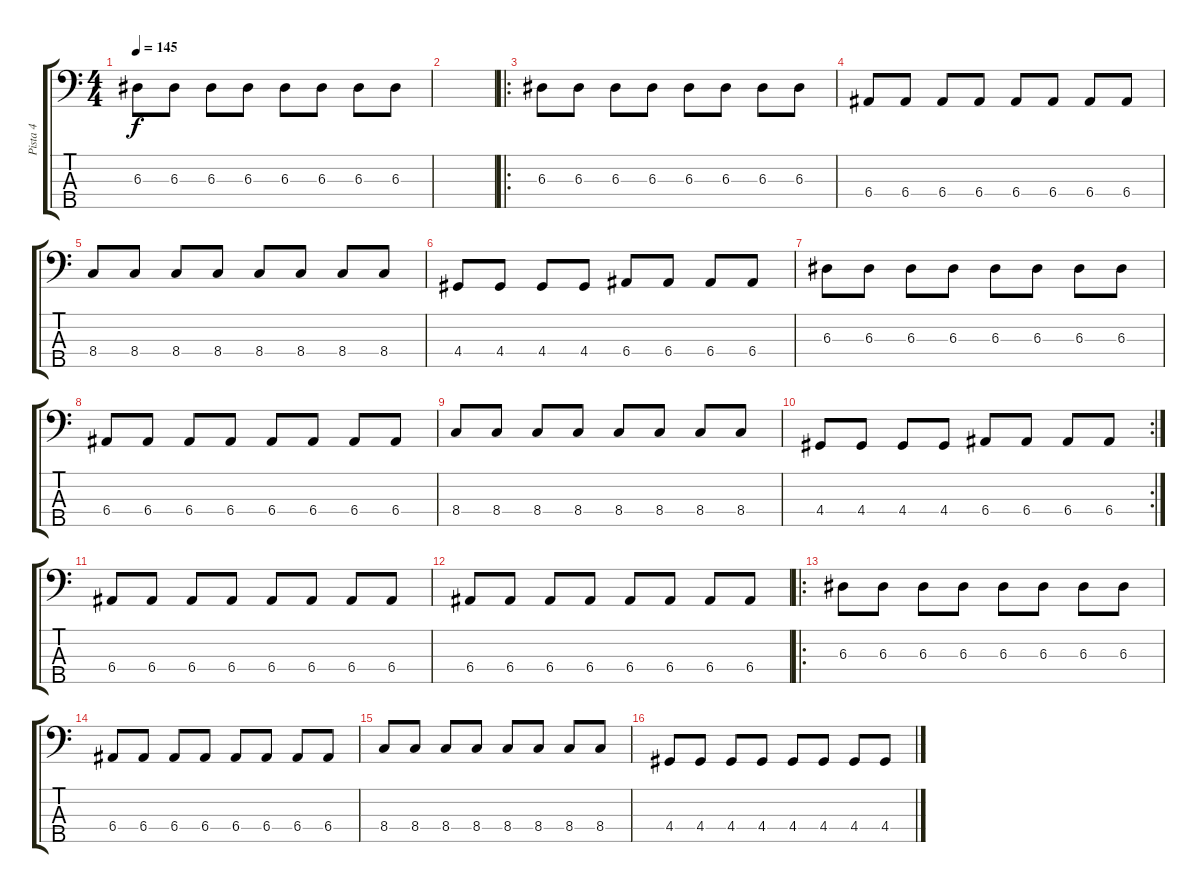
\track ("Pista 4" "Pista 4") {solo instrument electricbassfinger}
\staff {score tabs}
\tuning (G2 D2 A1 E1 B0) {hide}
\ts (4 4)
\tempo 145
\clef f4
\ks c
6.3.8{dy f} 6.3.8 6.3.8 6.3.8 6.3.8 6.3.8 6.3.8 6.3.8 |
|
\ro
6.3.8 6.3.8 6.3.8 6.3.8 6.3.8 6.3.8 6.3.8 6.3.8 |
6.4.8 6.4.8 6.4.8 6.4.8 6.4.8 6.4.8 6.4.8 6.4.8 |
8.4.8 8.4.8 8.4.8 8.4.8 8.4.8 8.4.8 8.4.8 8.4.8 |
4.4.8 4.4.8 4.4.8 4.4.8 6.4.8 6.4.8 6.4.8 6.4.8 |
6.3.8 6.3.8 6.3.8 6.3.8 6.3.8 6.3.8 6.3.8 6.3.8 |
6.4.8 6.4.8 6.4.8 6.4.8 6.4.8 6.4.8 6.4.8 6.4.8 |
8.4.8 8.4.8 8.4.8 8.4.8 8.4.8 8.4.8 8.4.8 8.4.8 |
\rc 2
4.4.8 4.4.8 4.4.8 4.4.8 6.4.8 6.4.8 6.4.8 6.4.8 |
6.4.8 6.4.8 6.4.8 6.4.8 6.4.8 6.4.8 6.4.8 6.4.8 |
6.4.8 6.4.8 6.4.8 6.4.8 6.4.8 6.4.8 6.4.8 6.4.8 |
\ro
6.3.8 6.3.8 6.3.8 6.3.8 6.3.8 6.3.8 6.3.8 6.3.8 |
6.4.8 6.4.8 6.4.8 6.4.8 6.4.8 6.4.8 6.4.8 6.4.8 |
8.4.8 8.4.8 8.4.8 8.4.8 8.4.8 8.4.8 8.4.8 8.4.8 |
4.4.8 4.4.8 4.4.8 4.4.8 4.4.8 4.4.8 4.4.8 4.4.8
